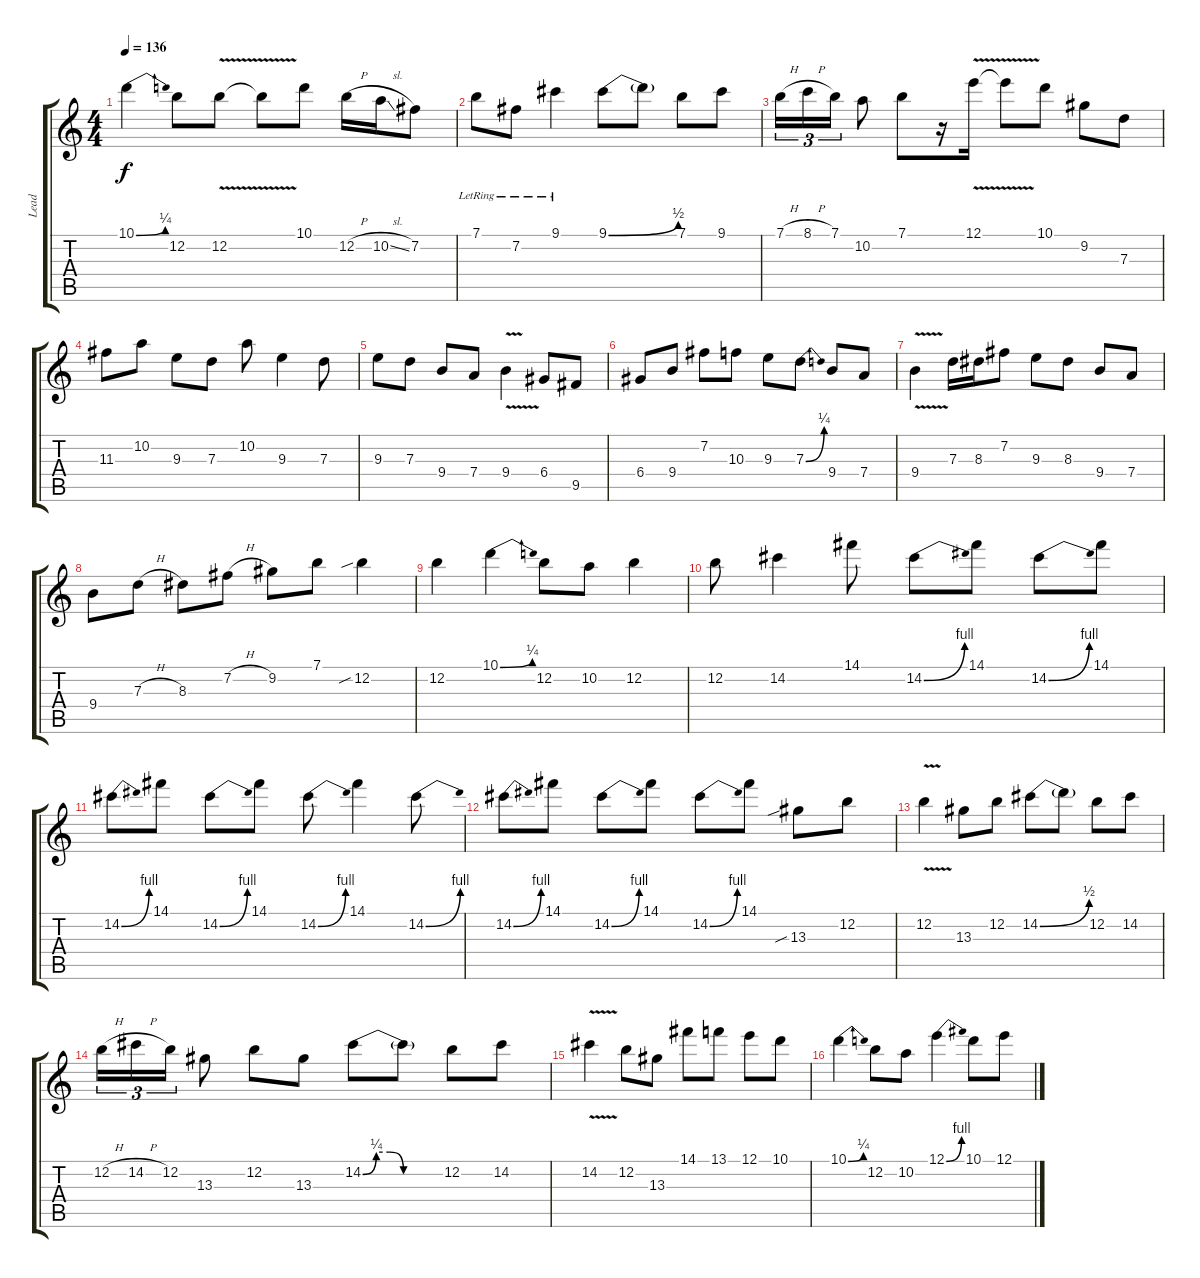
\track ("Lead" "Lead") {instrument distortionguitar}
\staff {score tabs}
\tuning (E4 B3 G3 D3 A2 E2) {hide}
\ts (4 4)
\tempo 136
\clef g2
\ks c
10.1{be (bend 0 0 60 1)}.4{dy f} 12.2.8 12.2{v}.8 12.2{t}.8 10.1.8 12.2{h}.16 10.2{sl}.16 7.2.8 |
7.1{lr}.8 7.2{lr}.8 9.1{lr}.4 9.1{be (bend 0 0 60 2)}.8 9.1{t}.8 7.1.8 9.1.8 |
7.1{h}.16{tu (3 2)} 8.1{h}.16{tu (3 2)} 7.1.16{tu (3 2)} 10.2.8 7.1.8 r.16 12.1{v}.16 12.1{t}.8 10.1.8 9.2.8 7.3.8 |
11.3.8 10.2.8 9.3.8 7.3.8 10.2.8 9.3.4 7.3.8 |
9.3.8 7.3.8 9.4.8 7.4.8 9.4{v}.4 6.4.8 9.5.8 |
6.4.8 9.4.8 7.2.8 10.3.8 9.3.8 7.3{be (bend 0 0 60 1)}.8 9.4.8 7.4.8 |
9.4{v}.4 7.3.16 8.3.16 7.2.8 9.3.8 8.3.8 9.4.8 7.4.8 |
9.4.8 7.3{h}.8 8.3.8 7.2{h}.8 9.2.8 7.1.8 12.2{sib}.4 |
12.2.4 10.1{be (bend 0 0 60 1)}.4 12.2.8 10.2.8 12.2.4 |
12.2.8 14.2.4 14.1.8 14.2{be (bend 0 0 60 4)}.8 14.1.8 14.2{be (bend 0 0 60 4)}.8 14.1.8 |
14.2{be (bend 0 0 60 4)}.8 14.1.8 14.2{be (bend 0 0 60 4)}.8 14.1.8 14.2{be (bend 0 0 60 4)}.8 14.1.4 14.2{be (bend 0 0 60 4)}.8 |
14.2{be (bend 0 0 60 4)}.8 14.1.8 14.2{be (bend 0 0 60 4)}.8 14.1.8 14.2{be (bend 0 0 60 4)}.8 14.1.8 13.3{sib}.8 12.2.8 |
12.2{v}.4 13.3.8 12.2.8 14.2{be (bend 0 0 60 2)}.8 14.2{t}.8 12.2.8 14.2.8 |
12.2{h}.16{tu (3 2)} 14.2{h}.16{tu (3 2)} 12.2.16{tu (3 2)} 13.3.8 12.2.8 13.3.8 14.2{be (custom 0 0 10 1 20 1 30 0 60 0)}.8 14.2{t}.8 12.2.8 14.2.8 |
14.2{v}.4 12.2.8 13.3.8 14.1.8 13.1.8 12.1.8 10.1.8 |
10.1{be (bend 0 0 60 1)}.4 12.2.8 10.2.8 12.1{be (bend 0 0 60 4)}.4 10.1.8 12.1.8
